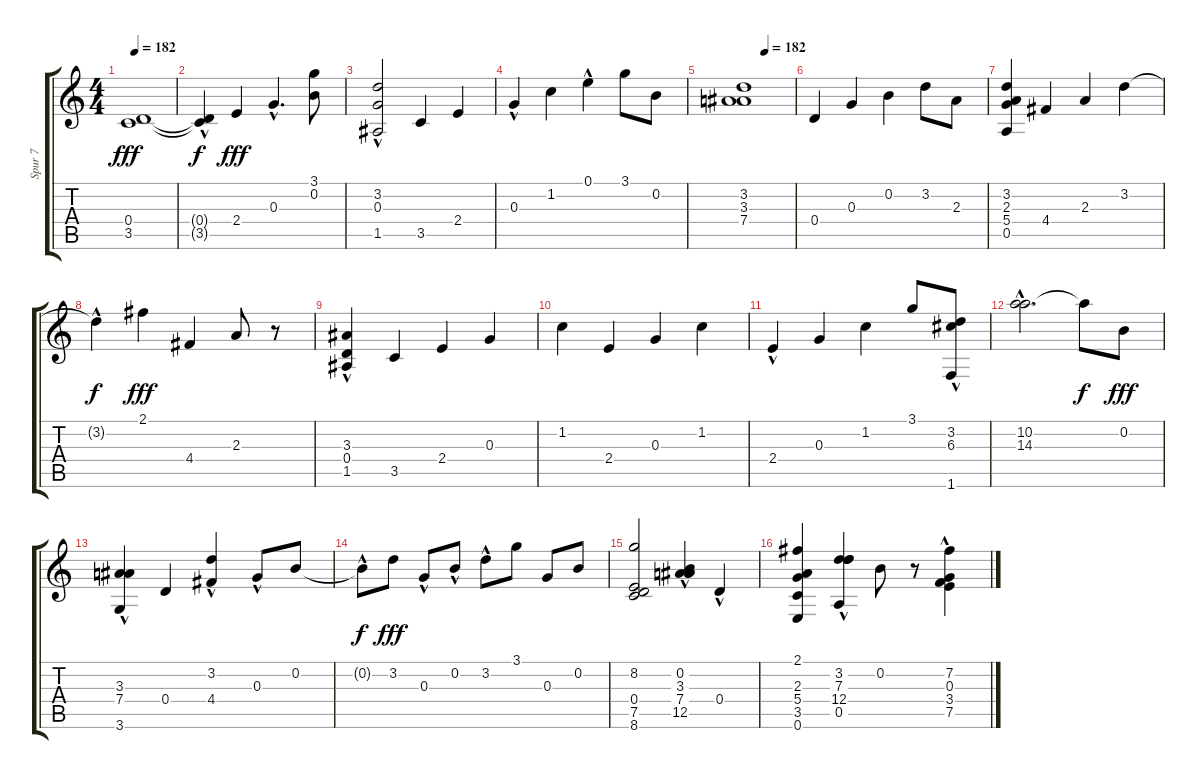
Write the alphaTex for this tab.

\track ("Spur 7" "Spur 7") {instrument acousticguitarsteel}
\staff {score tabs}
\tuning (E4 B3 G3 D3 A2 E2) {hide}
\ts (4 4)
\tempo 182
\clef g2
\ks c
(0.4 3.5).1{dy fff} |
(0.4{hac t} 3.5{hac t}).4{dy f} 2.4.4{dy fff} 0.3{hac}.4{d} (3.1 0.2).8 |
(3.2 0.3 1.5{hac}).2 3.5.4 2.4.4 |
0.3{hac}.4 1.2.4 0.1{hac}.4 3.1.8 0.2.8 |
\tempo (182 0.5)
(3.2 3.3 7.4).1 |
0.4.4 0.3.4 0.2.4 3.2.8 2.3.8 |
(3.2 2.3 5.4 0.5).4 4.4.4 2.3.4 3.2.4 |
3.2{hac t}.4{dy f} 2.1.4{dy fff} 4.4.4 2.3.8 r.8 |
(3.3 0.4 1.5{hac}).4 3.5.4 2.4.4 0.3.4 |
1.2.4 2.4.4 0.3.4 1.2.4 |
2.4{hac}.4 0.3.4 1.2.4 3.1.8 (3.2 6.3{hac} 1.6{hac}).8 |
(10.2{hac} 14.3{hac}).2{d} 10.2{t}.8{dy f} 0.2.8{dy fff} |
(3.3 7.4{hac} 3.6).4 0.4.4 (3.2{hac} 4.4).4 0.3{hac}.8 0.2.8 |
0.2{hac t}.8{dy f} 3.2.8{dy fff} 0.3{hac}.8 0.2{hac}.8 3.2{hac}.8 3.1.8 0.3.8 0.2.8 |
(8.2 0.4 7.5 8.6).2 (0.2{hac} 3.3 7.4{hac} 12.5).4 0.4{hac}.4 |
(2.1 2.3 5.4 3.5 0.6).4 (3.2{hac} 7.3 12.4 0.5).4 0.2.8 r.8 (7.2 0.3 3.4{hac} 7.5).4
